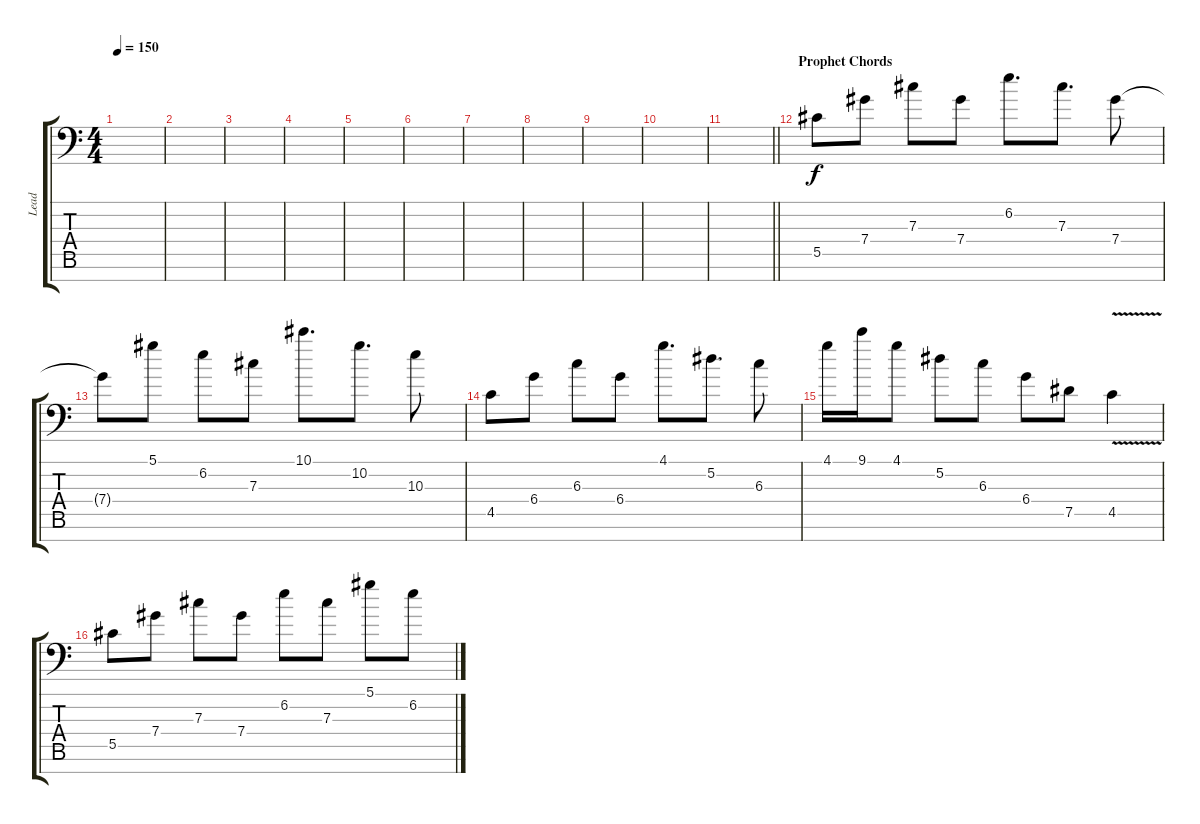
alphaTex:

\track ("Lead" "Lead") {instrument overdrivenguitar}
\staff {score tabs}
\tuning (Eb4 Bb3 Gb3 Db3 Ab2 Eb2 Ab1) {hide}
\ts (4 4)
\tempo 150
\clef f4
\ks c
|
|
|
|
|
|
|
|
|
|
\barLineRight lightlight
|
\section ("" "Prophet Chords")
5.5.8 7.4.8 7.3.8 7.4.8 6.2.8{d} 7.3.8{d} 7.4.8 |
7.4{t}.8 5.1.8 6.2.8 7.3.8 10.1.8{d} 10.2.8{d} 10.3.8 |
4.5.8 6.4.8 6.3.8 6.4.8 4.1.8{d} 5.2.8{d} 6.3.8 |
4.1.16 9.1.16 4.1.8 5.2.8 6.3.8 6.4.8 7.5.8 4.5{v}.4 |
5.5.8 7.4.8 7.3.8 7.4.8 6.2.8 7.3.8 5.1.8 6.2.8
